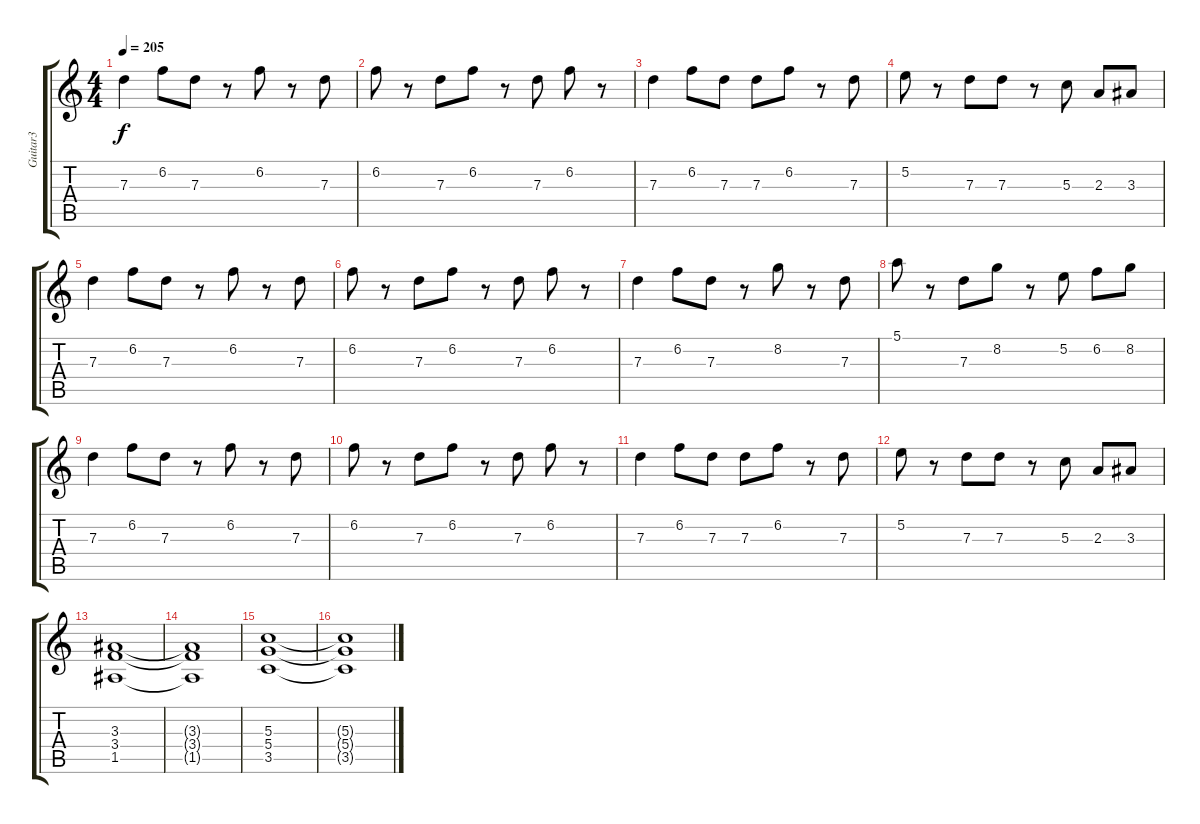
\track ("Guitar3" "Guitar3") {instrument distortionguitar}
\staff {score tabs}
\tuning (E4 B3 G3 D3 A2 E2) {hide}
\ts (4 4)
\tempo 205
\clef g2
\ks c
7.3.4{dy f} 6.2.8 7.3.8 r.8 6.2.8 r.8 7.3.8 |
6.2.8 r.8 7.3.8 6.2.8 r.8 7.3.8 6.2.8 r.8 |
7.3.4 6.2.8 7.3.8 7.3.8 6.2.8 r.8 7.3.8 |
5.2.8 r.8 7.3.8 7.3.8 r.8 5.3.8 2.3.8 3.3.8 |
7.3.4 6.2.8 7.3.8 r.8 6.2.8 r.8 7.3.8 |
6.2.8 r.8 7.3.8 6.2.8 r.8 7.3.8 6.2.8 r.8 |
7.3.4 6.2.8 7.3.8 r.8 8.2.8 r.8 7.3.8 |
5.1.8 r.8 7.3.8 8.2.8 r.8 5.2.8 6.2.8 8.2.8 |
7.3.4 6.2.8 7.3.8 r.8 6.2.8 r.8 7.3.8 |
6.2.8 r.8 7.3.8 6.2.8 r.8 7.3.8 6.2.8 r.8 |
7.3.4 6.2.8 7.3.8 7.3.8 6.2.8 r.8 7.3.8 |
5.2.8 r.8 7.3.8 7.3.8 r.8 5.3.8 2.3.8 3.3.8 |
(3.3 3.4 1.5).1 |
(3.3{t} 3.4{t} 1.5{t}).1 |
(5.3 5.4 3.5).1 |
(5.3{t} 5.4{t} 3.5{t}).1
